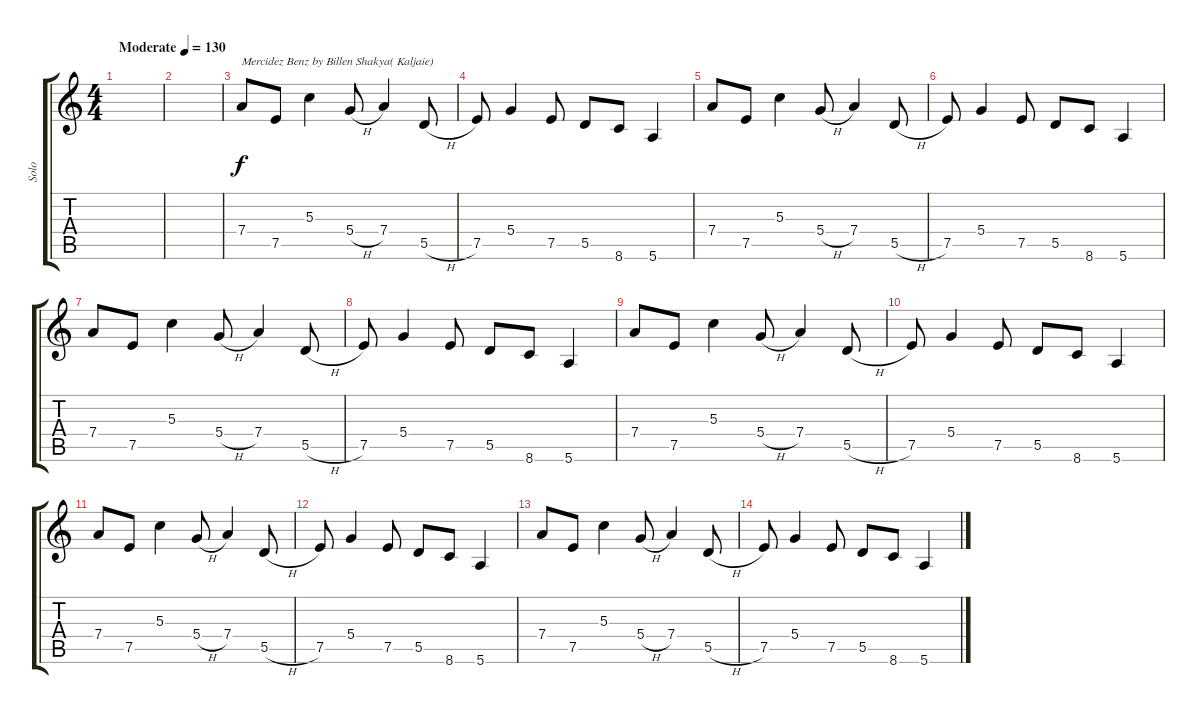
\track ("Solo" "Solo") {instrument distortionguitar}
\staff {score tabs}
\tuning (E4 B3 G3 D3 A2 E2) {hide}
\ts (4 4)
\tempo (130 "Moderate")
\clef g2
\ks c
|
|
7.4.8{txt "Mercidez Benz by Billen Shakya( Kaljaie)"} 7.5.8 5.3.4 5.4{h}.8 7.4.4 5.5{h}.8 |
7.5.8 5.4.4 7.5.8 5.5.8 8.6.8 5.6.4 |
7.4.8 7.5.8 5.3.4 5.4{h}.8 7.4.4 5.5{h}.8 |
7.5.8 5.4.4 7.5.8 5.5.8 8.6.8 5.6.4 |
7.4.8 7.5.8 5.3.4 5.4{h}.8 7.4.4 5.5{h}.8 |
7.5.8 5.4.4 7.5.8 5.5.8 8.6.8 5.6.4 |
7.4.8 7.5.8 5.3.4 5.4{h}.8 7.4.4 5.5{h}.8 |
7.5.8 5.4.4 7.5.8 5.5.8 8.6.8 5.6.4 |
7.4.8 7.5.8 5.3.4 5.4{h}.8 7.4.4 5.5{h}.8 |
7.5.8 5.4.4 7.5.8 5.5.8 8.6.8 5.6.4 |
7.4.8 7.5.8 5.3.4 5.4{h}.8 7.4.4 5.5{h}.8 |
7.5.8 5.4.4 7.5.8 5.5.8 8.6.8 5.6.4
